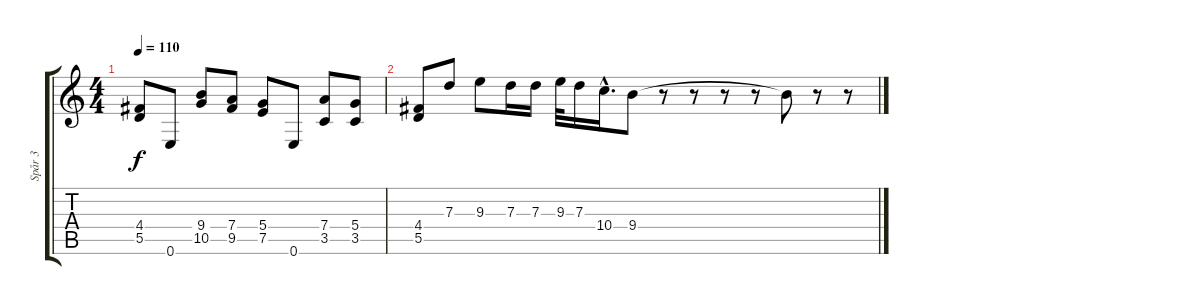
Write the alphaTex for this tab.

\track ("Spår 3" "Spår 3") {instrument overdrivenguitar}
\staff {score tabs}
\tuning (E4 B3 G3 D3 A2 E2) {hide}
\ts (4 4)
\tempo 110
\clef g2
\ks c
(4.4 5.5).8{dy f} 0.6.8 (9.4 10.5).8 (7.4 9.5).8 (5.4 7.5).8 0.6.8 (7.4 3.5).8 (5.4 3.5).8 |
(4.4 5.5).8 7.3.8 9.3.8 7.3.16 7.3.16 9.3.32 7.3.16 10.4{hac}.16{d} 9.4.8 r.8 r.8 r.8 r.8 9.4{t}.8 r.8 r.8
